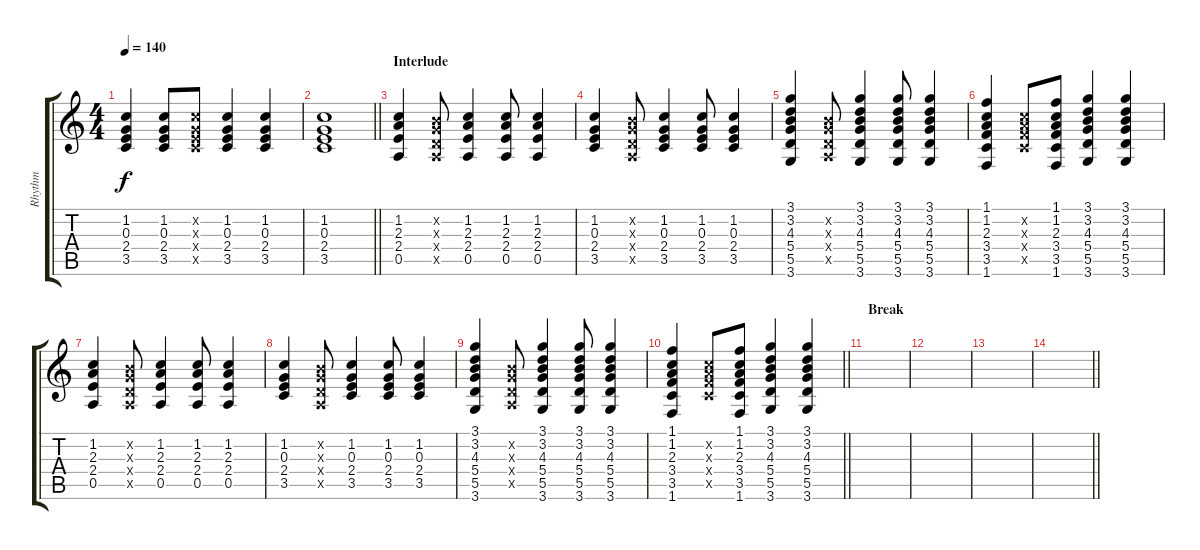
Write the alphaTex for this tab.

\track ("Rhythm" "Rhythm") {instrument electricguitarjazz}
\staff {score tabs}
\tuning (E4 B3 G3 D3 A2 E2) {hide}
\ts (4 4)
\tempo 140
\clef g2
\ks c
(1.2 0.3 2.4 3.5).4{dy f} (1.2 0.3 2.4 3.5).8 (1.2{x} 0.3{x} 2.4{x} 3.5{x}).8 (1.2 0.3 2.4 3.5).4 (1.2 0.3 2.4 3.5).4 |
\barLineRight lightlight
(1.2 0.3 2.4 3.5).1 |
\section ("" "Interlude")
(1.2 2.3 2.4 0.5).4 (0.2{x} 0.3{x} 0.4{x} 0.5{x}).8 (1.2 2.3 2.4 0.5).4 (1.2 2.3 2.4 0.5).8 (1.2 2.3 2.4 0.5).4 |
(1.2 0.3 2.4 3.5).4 (0.2{x} 0.3{x} 0.4{x} 0.5{x}).8 (1.2 0.3 2.4 3.5).4 (1.2 0.3 2.4 3.5).8 (1.2 0.3 2.4 3.5).4 |
(3.1 3.2 4.3 5.4 5.5 3.6).4 (0.2{x} 0.3{x} 0.4{x} 0.5{x}).8 (3.1 3.2 4.3 5.4 5.5 3.6).4 (3.1 3.2 4.3 5.4 5.5 3.6).8 (3.1 3.2 4.3 5.4 5.5 3.6).4 |
(1.1 1.2 2.3 3.4 3.5 1.6).4 (1.2{x} 2.3{x} 3.4{x} 3.5{x}).8 (1.1 1.2 2.3 3.4 3.5 1.6).8 (3.1 3.2 4.3 5.4 5.5 3.6).4 (3.1 3.2 4.3 5.4 5.5 3.6).4 |
(1.2 2.3 2.4 0.5).4 (0.2{x} 0.3{x} 0.4{x} 0.5{x}).8 (1.2 2.3 2.4 0.5).4 (1.2 2.3 2.4 0.5).8 (1.2 2.3 2.4 0.5).4 |
(1.2 0.3 2.4 3.5).4 (0.2{x} 0.3{x} 0.4{x} 0.5{x}).8 (1.2 0.3 2.4 3.5).4 (1.2 0.3 2.4 3.5).8 (1.2 0.3 2.4 3.5).4 |
(3.1 3.2 4.3 5.4 5.5 3.6).4 (0.2{x} 0.3{x} 0.4{x} 0.5{x}).8 (3.1 3.2 4.3 5.4 5.5 3.6).4 (3.1 3.2 4.3 5.4 5.5 3.6).8 (3.1 3.2 4.3 5.4 5.5 3.6).4 |
\barLineRight lightlight
(1.1 1.2 2.3 3.4 3.5 1.6).4 (1.2{x} 2.3{x} 3.4{x} 3.5{x}).8 (1.1 1.2 2.3 3.4 3.5 1.6).8 (3.1 3.2 4.3 5.4 5.5 3.6).4 (3.1 3.2 4.3 5.4 5.5 3.6).4 |
\section ("" "Break")
|
|
|
\barLineRight lightlight
